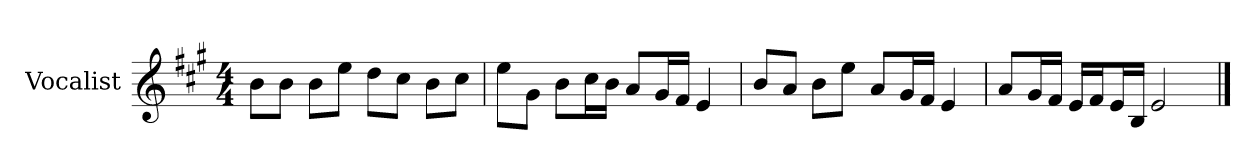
**kern
*part1
*staff1
*I"Vocalist
*k[f#c#g#]
*A:
*M4/4
=
8bL
8bJ
8bL
8eeJ
8ddL
8cc#J
8bL
8cc#J
=1
8eeL
8g#J
8bL
16cc#L
16bJJ
8aL
16g#L
16f#JJ
4e
=2
8bL
8aJ
8bL
8eeJ
8aL
16g#L
16f#JJ
4e
=3
8aL
16g#L
16f#JJ
16eLL
16f#J
16eL
16BJJ
2e
==
*-
